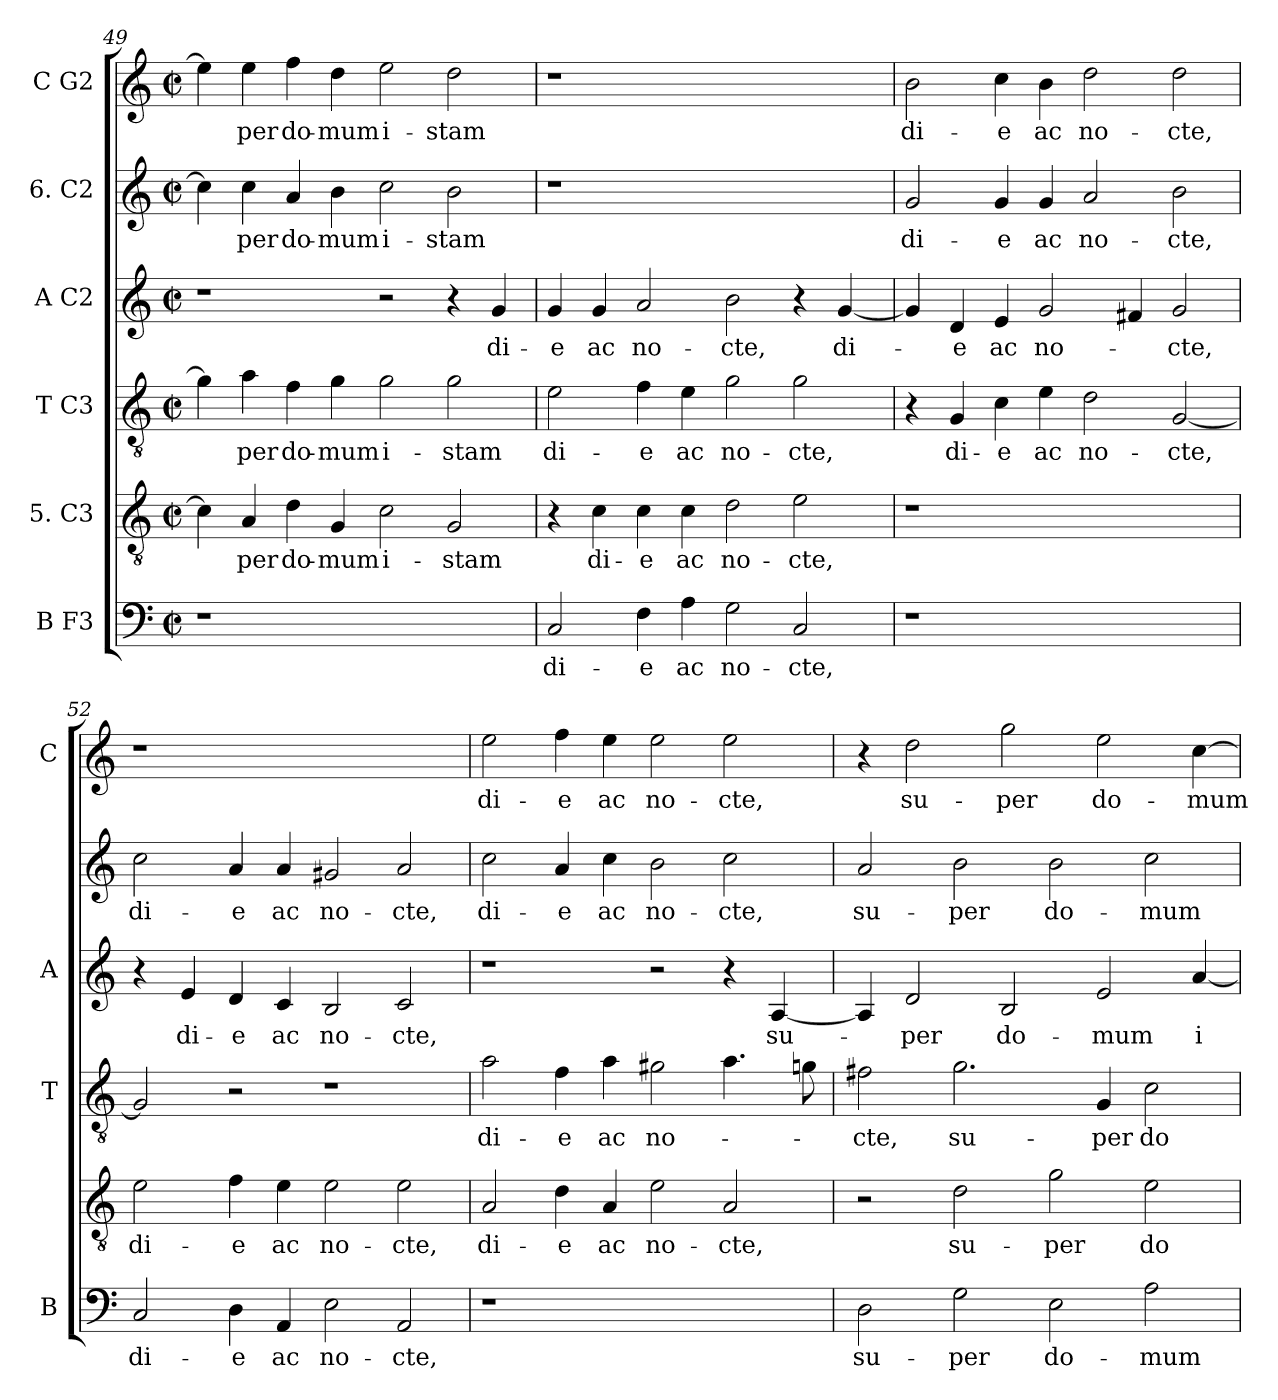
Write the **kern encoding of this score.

**kern	**text	**kern	**text	**kern	**text	**kern	**text	**kern	**text	**kern	**text
*part6	*part6	*part5	*part5	*part4	*part4	*part3	*part3	*part2	*part2	*part1	*part1
*staff6	*staff6	*staff5	*staff5	*staff4	*staff4	*staff3	*staff3	*staff2	*staff2	*staff1	*staff1
*I"B F3	*	*I"5. C3	*	*I"T C3	*	*I"A C2	*	*I"6. C2	*	*I"C G2	*
*I'B	*	*	*	*I'T	*	*I'A	*	*	*	*I'C	*
!!LO:LB:g=z
*clefF4	*	*clefGv2	*	*clefGv2	*	*clefG2	*	*clefG2	*	*clefG2	*
*k[]	*	*k[]	*	*k[]	*	*k[]	*	*k[]	*	*k[]	*
*C:	*	*C:	*	*C:	*	*C:	*	*C:	*	*C:	*
*M2/2	*	*M2/2	*	*M2/2	*	*M2/2	*	*M2/2	*	*M2/2	*
*met(c|)	*	*met(c|)	*	*met(c|)	*	*met(c|)	*	*met(c|)	*	*met(c|)	*
=49	=49	=49	=49	=49	=49	=49	=49	=49	=49	=49	=49
1r	.	4c\]	.	4g\]	.	1r	.	4cc\]	.	4ee\]	.
!	!	!	!LO:LY:b	!	!LO:LY:b	!	!	!	!LO:LY:b	!	!LO:LY:b
.	.	4A/	-per	4a\	-per	.	.	4cc\	-per	4ee\	-per
!	!	!	!LO:LY:b	!	!LO:LY:b	!	!	!	!LO:LY:b	!	!LO:LY:b
.	.	4d\	do-	4f\	do-	.	.	4a/	do-	4ff\	do-
!	!	!	!LO:LY:b	!	!LO:LY:b	!	!	!	!LO:LY:b	!	!LO:LY:b
.	.	4G/	-mum	4g\	-mum	.	.	4b\	-mum	4dd\	-mum
!	!	!	!LO:LY:b	!	!LO:LY:b	!	!	!	!LO:LY:b	!	!LO:LY:b
1ryy	.	2c\	i-	2g\	i-	2r	.	2cc\	i-	2ee\	i-
!	!	!	!LO:LY:b	!	!LO:LY:b	!	!	!	!LO:LY:b	!	!LO:LY:b
.	.	2G/	-stam	2g\	-stam	4r	.	2b\	-stam	2dd\	-stam
!	!	!	!	!	!	!	!LO:LY:b	!	!	!	!
.	.	.	.	.	.	4g/	di-	.	.	.	.
=50	=50	=50	=50	=50	=50	=50	=50	=50	=50	=50	=50
!	!LO:LY:b	!	!	!	!LO:LY:b	!	!LO:LY:b	!	!	!	!
2C/	di-	4r	.	2e\	di-	4g/	-e	1r	.	1r	.
!	!	!	!LO:LY:b	!	!	!	!LO:LY:b	!	!	!	!
.	.	4c\	di-	.	.	4g/	ac	.	.	.	.
!	!LO:LY:b	!	!LO:LY:b	!	!LO:LY:b	!	!LO:LY:b	!	!	!	!
4F\	-e	4c\	-e	4f\	-e	2a/	no-	.	.	.	.
!	!LO:LY:b	!	!LO:LY:b	!	!LO:LY:b	!	!	!	!	!	!
4A\	ac	4c\	ac	4e\	ac	.	.	.	.	.	.
!	!LO:LY:b	!	!LO:LY:b	!	!LO:LY:b	!	!LO:LY:b	!	!	!	!
2G\	no-	2d\	no-	2g\	no-	2b\	-cte,	1ryy	.	1ryy	.
!	!LO:LY:b	!	!LO:LY:b	!	!LO:LY:b	!	!	!	!	!	!
2C/	-cte,	2e\	-cte,	2g\	-cte,	4r	.	.	.	.	.
!	!	!	!	!	!	!	!LO:LY:b	!	!	!	!
.	.	.	.	.	.	[4g/	di-	.	.	.	.
=51	=51	=51	=51	=51	=51	=51	=51	=51	=51	=51	=51
!	!	!	!	!	!	!	!	!	!LO:LY:b	!	!LO:LY:b
1r	.	1r	.	4r	.	4g/]	.	2g/	di-	2b\	di-
!	!	!	!	!	!LO:LY:b	!	!LO:LY:b	!	!	!	!
.	.	.	.	4G/	di-	4d/	-e	.	.	.	.
!	!	!	!	!	!LO:LY:b	!	!LO:LY:b	!	!LO:LY:b	!	!LO:LY:b
.	.	.	.	4c\	-e	4e/	ac	4g/	-e	4cc\	-e
!	!	!	!	!	!LO:LY:b	!	!LO:LY:b	!	!LO:LY:b	!	!LO:LY:b
.	.	.	.	4e\	ac	2g/	no-	4g/	ac	4b\	ac
!	!	!	!	!	!LO:LY:b	!	!	!	!LO:LY:b	!	!LO:LY:b
1ryy	.	1ryy	.	2d\	no-	.	.	2a/	no-	2dd\	no-
.	.	.	.	.	.	4f#X/	.	.	.	.	.
!	!	!	!	!	!LO:LY:b	!	!LO:LY:b	!	!LO:LY:b	!	!LO:LY:b
.	.	.	.	[2G/	-cte,	2g/	-cte,	2b\	-cte,	2dd\	-cte,
=52	=52	=52	=52	=52	=52	=52	=52	=52	=52	=52	=52
!	!LO:LY:b	!	!LO:LY:b	!	!	!	!	!	!LO:LY:b	!	!
2C/	di-	2e\	di-	2G/]	.	4r	.	2cc\	di-	1r	.
!	!	!	!	!	!	!	!LO:LY:b	!	!	!	!
.	.	.	.	.	.	4e/	di-	.	.	.	.
!	!LO:LY:b	!	!LO:LY:b	!	!	!	!LO:LY:b	!	!LO:LY:b	!	!
4D\	-e	4f\	-e	2r	.	4d/	-e	4a/	-e	.	.
!	!LO:LY:b	!	!LO:LY:b	!	!	!	!LO:LY:b	!	!LO:LY:b	!	!
4AA/	ac	4e\	ac	.	.	4c/	ac	4a/	ac	.	.
!	!LO:LY:b	!	!LO:LY:b	!	!	!	!LO:LY:b	!	!LO:LY:b	!	!
2E\	no-	2e\	no-	1r	.	2B/	no-	2g#X/	no-	1ryy	.
!	!LO:LY:b	!	!LO:LY:b	!	!	!	!LO:LY:b	!	!LO:LY:b	!	!
2AA/	-cte,	2e\	-cte,	.	.	2c/	-cte,	2a/	-cte,	.	.
=53	=53	=53	=53	=53	=53	=53	=53	=53	=53	=53	=53
!	!	!	!LO:LY:b	!	!LO:LY:b	!	!	!	!LO:LY:b	!	!LO:LY:b
1r	.	2A/	di-	2a\	di-	1r	.	2cc\	di-	2ee\	di-
!	!	!	!LO:LY:b	!	!LO:LY:b	!	!	!	!LO:LY:b	!	!LO:LY:b
.	.	4d\	-e	4f\	-e	.	.	4a/	-e	4ff\	-e
!	!	!	!LO:LY:b	!	!LO:LY:b	!	!	!	!LO:LY:b	!	!LO:LY:b
.	.	4A/	ac	4a\	ac	.	.	4cc\	ac	4ee\	ac
!	!	!	!LO:LY:b	!	!LO:LY:b	!	!	!	!LO:LY:b	!	!LO:LY:b
1ryy	.	2e\	no-	2g#X\	no-	2r	.	2b\	no-	2ee\	no-
!	!	!	!LO:LY:b	!	!	!	!	!	!LO:LY:b	!	!LO:LY:b
.	.	2A/	-cte,	4.a\	.	4r	.	2cc\	-cte,	2ee\	-cte,
!	!	!	!	!	!	!	!LO:LY:b	!	!	!	!
.	.	.	.	.	.	[4A/	su-	.	.	.	.
.	.	.	.	8gn\	.	.	.	.	.	.	.
!!LO:PB:g=z
=54	=54	=54	=54	=54	=54	=54	=54	=54	=54	=54	=54
!	!LO:LY:b	!	!	!	!LO:LY:b	!	!	!	!LO:LY:b	!	!
2D\	su-	2r	.	2f#X\	-cte,	4A/]	.	2a/	su-	4r	.
!	!	!	!	!	!	!	!LO:LY:b	!	!	!	!LO:LY:b
.	.	.	.	.	.	2d/	-per	.	.	2dd\	su-
!	!LO:LY:b	!	!LO:LY:b	!	!LO:LY:b	!	!	!	!LO:LY:b	!	!
2G\	-per	2d\	su-	2.g\	su-	.	.	2b\	-per	.	.
!	!	!	!	!	!	!	!LO:LY:b	!	!	!	!LO:LY:b
.	.	.	.	.	.	2B/	do-	.	.	2gg\	-per
!	!LO:LY:b	!	!LO:LY:b	!	!	!	!	!	!LO:LY:b	!	!
2E\	do-	2g\	-per	.	.	.	.	2b\	do-	.	.
!	!	!	!	!	!LO:LY:b	!	!LO:LY:b	!	!	!	!LO:LY:b
.	.	.	.	4G/	-per	2e/	-mum	.	.	2ee\	do-
!	!LO:LY:b	!	!LO:LY:b	!	!LO:LY:b	!	!	!	!LO:LY:b	!	!
2A\	-mum	2e\	do-	2c\	do-	.	.	2cc\	-mum	.	.
!	!	!	!	!	!	!	!LO:LY:b	!	!	!	!LO:LY:b
.	.	.	.	.	.	[4a/	i-	.	.	[4cc\	-mum
=	=	=	=	=	=	=	=	=	=	=	=
*-	*-	*-	*-	*-	*-	*-	*-	*-	*-	*-	*-
